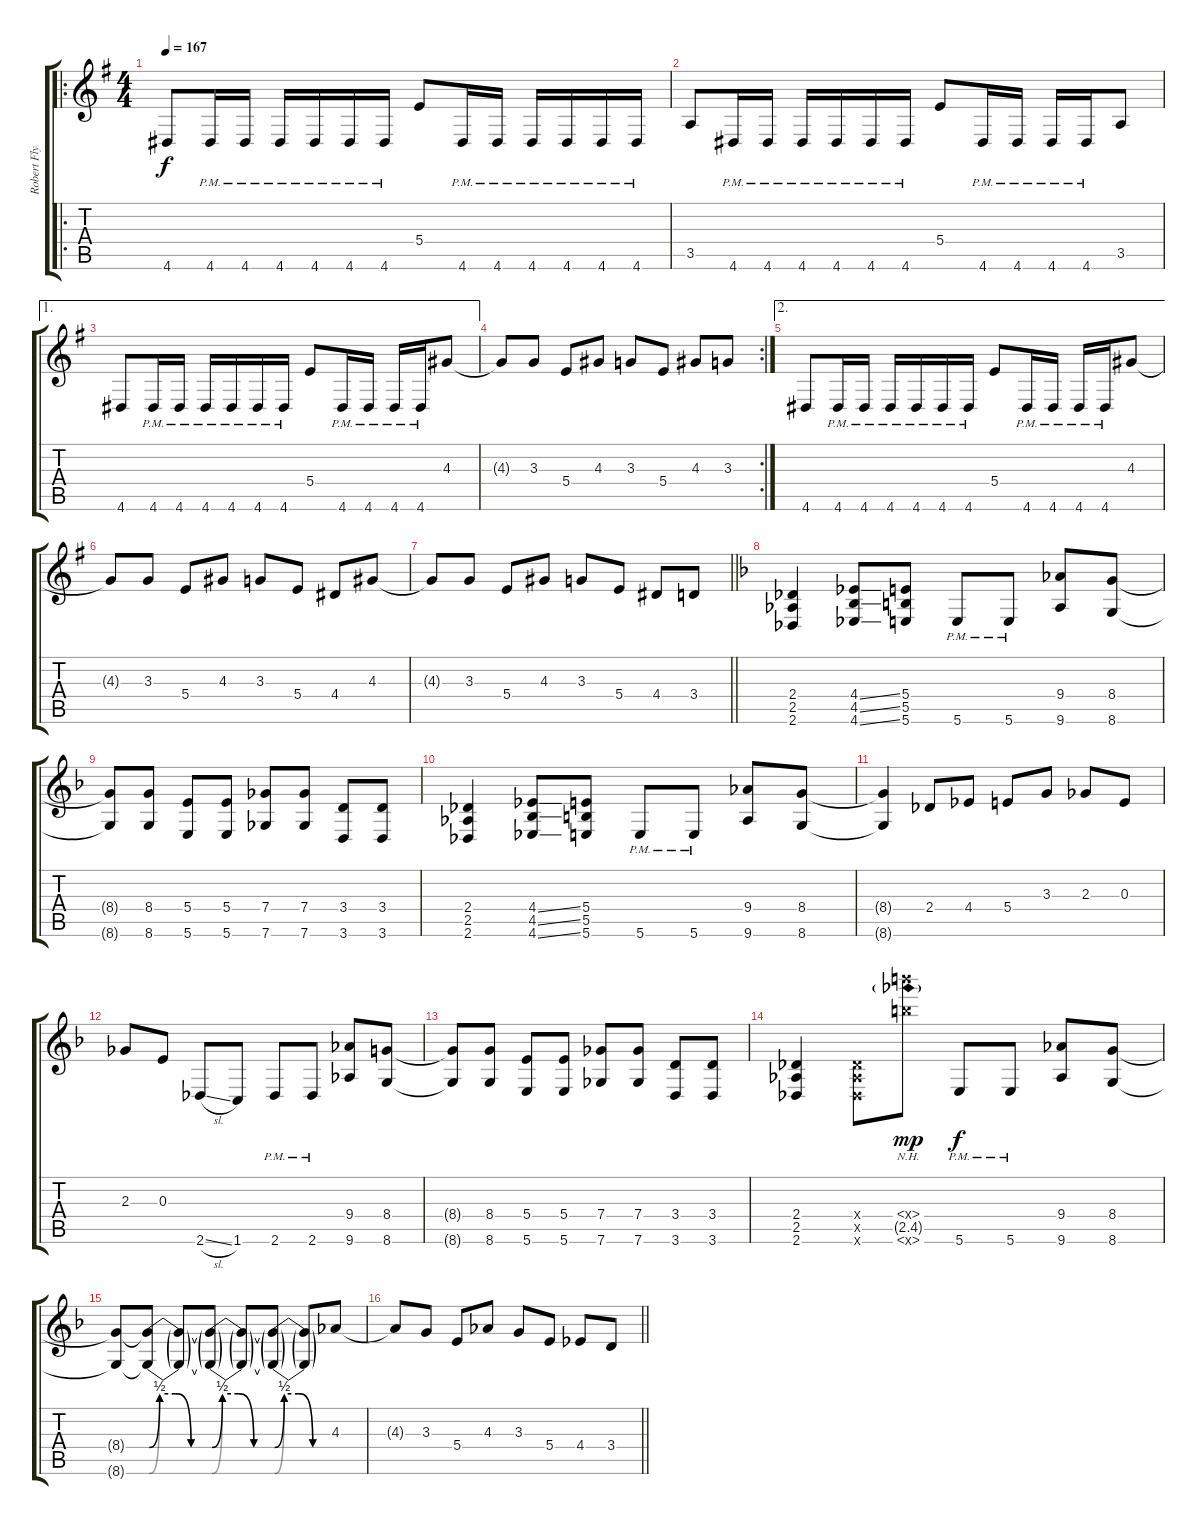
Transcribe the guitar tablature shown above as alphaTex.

\track ("Robert Flynn" "Robert Fly") {instrument distortionguitar}
\staff {score tabs}
\tuning (Db4 Ab3 E3 B2 Gb2 B1) {hide}
\ro
\ts (4 4)
\tempo 167
\clef g2
\ks g
4.6.8{dy f} 4.6{pm}.16 4.6{pm}.16 4.6{pm}.16 4.6{pm}.16 4.6{pm}.16 4.6{pm}.16 5.4.8 4.6{pm}.16 4.6{pm}.16 4.6{pm}.16 4.6{pm}.16 4.6{pm}.16 4.6{pm}.16 |
3.5.8 4.6{pm}.16 4.6{pm}.16 4.6{pm}.16 4.6{pm}.16 4.6{pm}.16 4.6{pm}.16 5.4.8 4.6{pm}.16 4.6{pm}.16 4.6{pm}.16 4.6{pm}.16 3.5.8 |
\ae 1
4.6.8 4.6{pm}.16 4.6{pm}.16 4.6{pm}.16 4.6{pm}.16 4.6{pm}.16 4.6{pm}.16 5.4.8 4.6{pm}.16 4.6{pm}.16 4.6{pm}.16 4.6{pm}.16 4.3.8 |
\rc 2
4.3{t}.8 3.3.8 5.4.8 4.3.8 3.3.8 5.4.8 4.3.8 3.3.8 |
\ae 2
4.6.8 4.6{pm}.16 4.6{pm}.16 4.6{pm}.16 4.6{pm}.16 4.6{pm}.16 4.6{pm}.16 5.4.8 4.6{pm}.16 4.6{pm}.16 4.6{pm}.16 4.6{pm}.16 4.3.8 |
4.3{t}.8 3.3.8 5.4.8 4.3.8 3.3.8 5.4.8 4.4.8 4.3.8 |
\barLineRight lightlight
4.3{t}.8 3.3.8 5.4.8 4.3.8 3.3.8 5.4.8 4.4.8 3.4.8 |
\ks f
(2.4 2.5 2.6).4 (4.4{ss} 4.5{ss} 4.6{ss}).8 (5.4 5.5 5.6).8 5.6{pm}.8 5.6{pm}.8 (9.4 9.6).8 (8.4 8.6).8 |
(8.4{t} 8.6{t}).8 (8.4 8.6).8 (5.4 5.6).8 (5.4 5.6).8 (7.4 7.6).8 (7.4 7.6).8 (3.4 3.6).8 (3.4 3.6).8 |
(2.4 2.5 2.6).4 (4.4{ss} 4.5{ss} 4.6{ss}).8 (5.4 5.5 5.6).8 5.6{pm}.8 5.6{pm}.8 (9.4 9.6).8 (8.4 8.6).8 |
(8.4{t} 8.6{t}).4 2.4.8 4.4.8 5.4.8 3.3.8 2.3.8 0.3.8 |
2.3.8 0.3.8 2.6{sl}.8 1.6.8 2.6{pm}.8 2.6{pm}.8 (9.4 9.6).8 (8.4 8.6).8 |
(8.4{t} 8.6{t}).8 (8.4 8.6).8 (5.4 5.6).8 (5.4 5.6).8 (7.4 7.6).8 (7.4 7.6).8 (3.4 3.6).8 (3.4 3.6).8 |
(2.4 2.5 2.6).4 (2.4{x} 2.5{x} 2.6{x}).8 (2.4{nh x} 2.5{nh g} 2.6{nh x}).8{dy mp} 5.6{pm}.8{dy f} 5.6{pm}.8 (9.4 9.6).8 (8.4 8.6).8 |
(8.4{t} 8.6{t}).8 (8.4{be (custom 0 0 10 2 25 2 40 0 60 0) t} 8.6{be (custom 0 0 10 2 25 2 40 0 60 0) t}).8 (8.4{t} 8.6{t}).8 (8.4{be (custom 0 0 10 2 25 2 40 0 60 0) t} 8.6{be (custom 0 0 10 2 25 2 40 0 60 0) t}).8 (8.4{t} 8.6{t}).8 (8.4{be (custom 0 0 10 2 25 2 40 0 60 0) t} 8.6{be (custom 0 0 10 2 25 2 40 0 60 0) t}).8 (8.4{t} 8.6{t}).8 4.3.8 |
\barLineRight lightlight
4.3{t}.8 3.3.8 5.4.8 4.3.8 3.3.8 5.4.8 4.4.8 3.4.8
